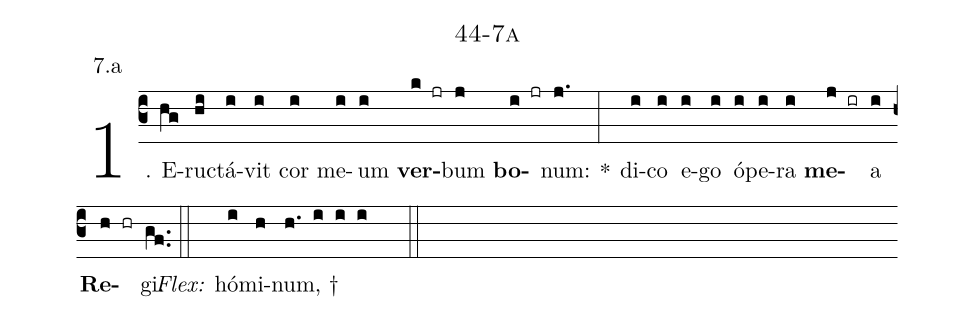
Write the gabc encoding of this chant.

name: 44-7a;
annotation: 7.a;
%%
(c3)1. E(hg)ruc(hi)tá(i)vit(i) cor(i) me(i)um(i) <b>ver</b>(k jr)bum(j) <b>bo</b>(i jr)num:(j.) *(:) di(i)co(i) e(i)go(i) ó(i)pe(i)ra(i) <b>me</b>(j ir)a(i) <b>Re</b>(h hr)gi.(gf..) (::)
<i>Flex:</i>()  hó(i)mi(h)num, †(h. i i i  ::)
